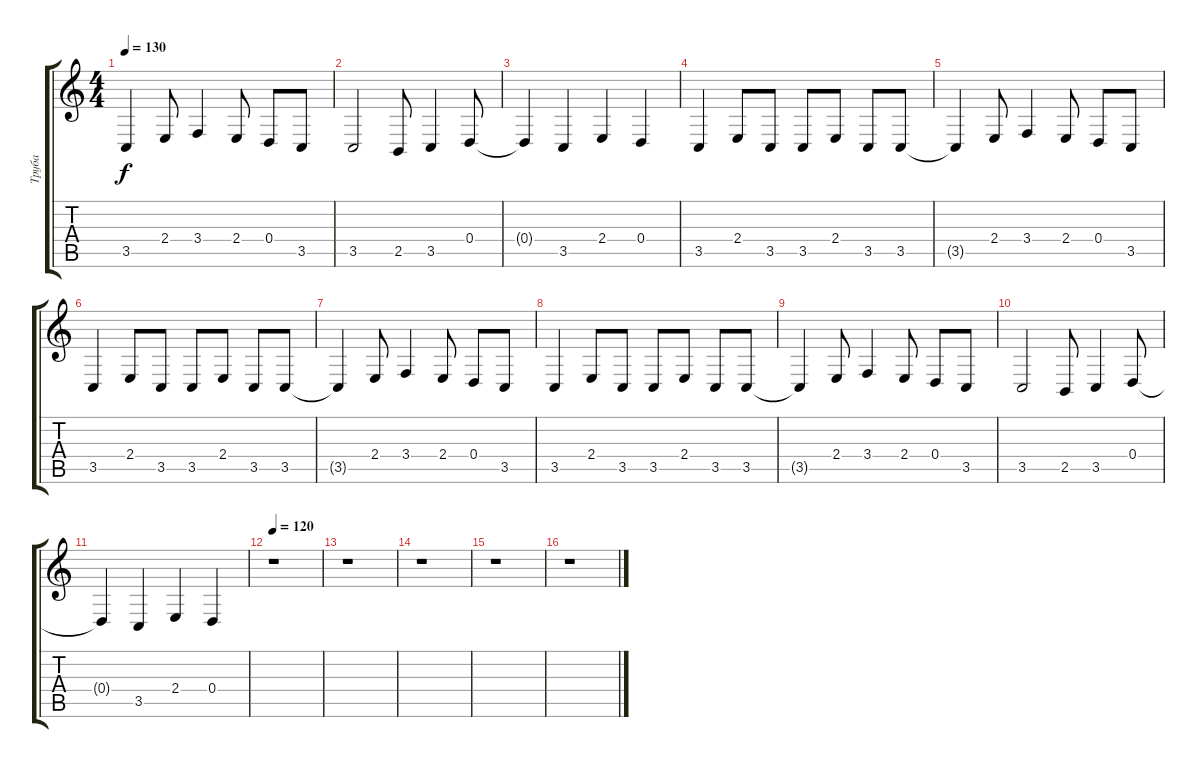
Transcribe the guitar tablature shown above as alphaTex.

\track ("Труба" "Труба") {instrument trumpet}
\staff {score tabs}
\tuning (E4 B3 G3 D3 A2 E2) {hide}
\ts (4 4)
\tempo 130
\clef g2
\ks c
3.5{t}.4{dy f} 2.4.8 3.4.4 2.4.8 0.4.8 3.5.8 |
3.5.2 2.5.8 3.5.4 0.4.8 |
0.4{t}.4 3.5.4 2.4.4 0.4.4 |
3.5.4 2.4.8 3.5.8 3.5.8 2.4.8 3.5.8 3.5.8 |
3.5{t}.4 2.4.8 3.4.4 2.4.8 0.4.8 3.5.8 |
3.5.4 2.4.8 3.5.8 3.5.8 2.4.8 3.5.8 3.5.8 |
3.5{t}.4 2.4.8 3.4.4 2.4.8 0.4.8 3.5.8 |
3.5.4 2.4.8 3.5.8 3.5.8 2.4.8 3.5.8 3.5.8 |
3.5{t}.4 2.4.8 3.4.4 2.4.8 0.4.8 3.5.8 |
3.5.2 2.5.8 3.5.4 0.4.8 |
0.4{t}.4 3.5.4 2.4.4 0.4.4 |
\tempo 120
r.1 |
r.1 |
r.1 |
r.1 |
r.1
